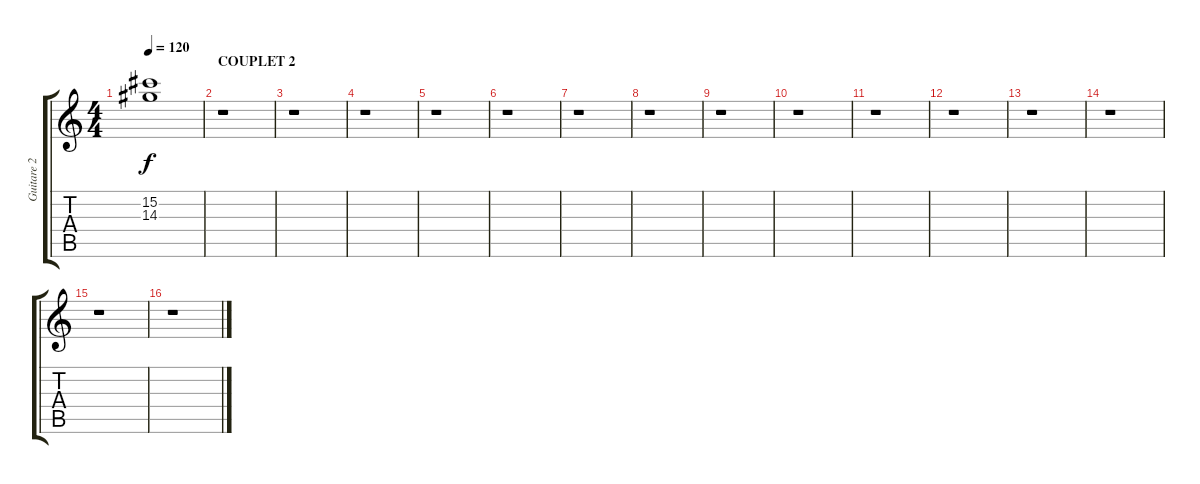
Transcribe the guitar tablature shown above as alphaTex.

\track ("Guitare 2 ( Electrique )" "Guitare 2 ") {instrument distortionguitar}
\staff {score tabs}
\tuning (Eb4 Bb3 Gb3 Db3 Ab2 Eb2) {hide}
\ts (4 4)
\tempo 120
\clef g2
\ks c
(15.2{t} 14.3{t}).1{dy f} |
\section ("" "COUPLET 2")
r.1 |
r.1 |
r.1 |
r.1 |
r.1 |
r.1 |
r.1 |
r.1 |
r.1 |
r.1 |
r.1 |
r.1 |
r.1 |
r.1 |
r.1
